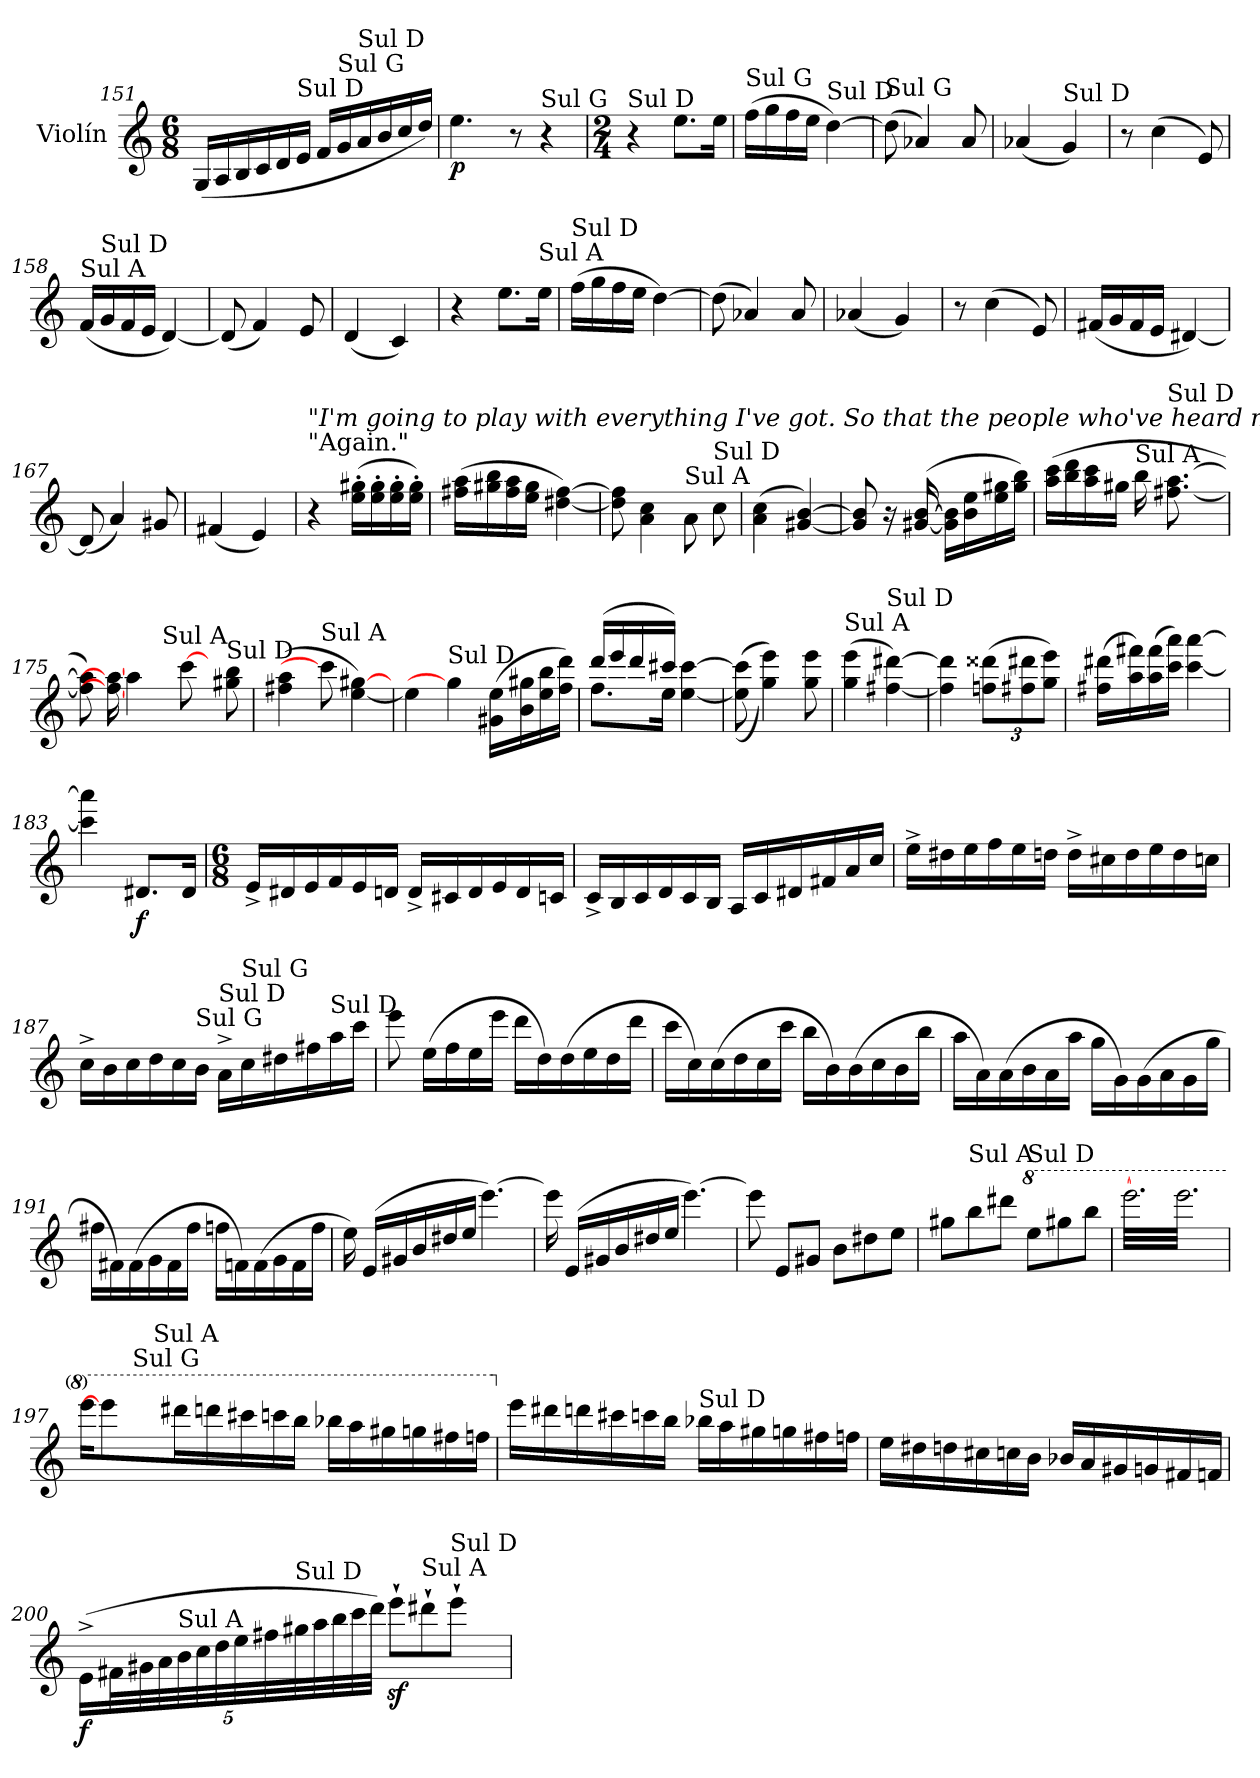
**kern	**dynam
*part1	*part1
*staff1	*staff1
*I"Violín	*
*I'Vln.	*
*clefG2	*
*k[]	*
*M6/8	*
=151	=151
(<16G>/LL	.
16A>/	.
16B>/	.
16c>/	.
16d>/	.
!LO:TX:a:t=Sul D	!
16e>/JJ	.
16f>/LL	.
!LO:TX:a:t=Sul G	!
16g>/	.
!LO:TX:a:t=Sul D	!
16a>/	.
16b>/	.
16cc>/	.
16dd>/JJ)	.
=152	=152
!	!LO:DY:b
4.ee>\	p
8r	.
!LO:TX:a:t=Sul G	!
4r	.
=153	=153
*M2/4	*
*MM80	*
!LO:TX:a:t=Sul D	!
4r	.
8.ee>\L	.
16ee>\Jk	.
=154	=154
!LO:TX:a:t=Sul G	!
(>16ff>\LL	.
16gg>\	.
16ff>\	.
16ee>\JJ	.
!LO:TX:a:t=Sul D	!
[4dd>\)	.
!!LO:LB:g=z
=155	=155
!LO:TX:a:t=Sul G	!
(>8dd>\]	.
4a-X>/)	.
8a->/	.
=156	=156
(<4a-X>/	.
!LO:TX:a:t=Sul D	!
4g>/)	.
=157	=157
8r	.
(>4cc>\	.
8e>/)	.
=158	=158
!LO:TX:a:t=Sul A	!
(<16f>/LL	.
!LO:TX:a:t=Sul D	!
16g>/	.
16f>/	.
16e>/JJ	.
[4d>/)	.
=159	=159
(<8d>/]	.
4f>/)	.
8e>/	.
=160	=160
(<4d>/	.
4c>/)	.
=161	=161
4r	.
8.ee>\L	.
!LO:TX:a:t=Sul A	!
16ee>\Jk	.
=162	=162
!LO:TX:a:t=Sul D	!
(>16ff>\LL	.
16gg>\	.
16ff>\	.
16ee>\JJ	.
[4dd>\)	.
=163	=163
(>8dd>\]	.
4a-X>/)	.
8a->/	.
=164	=164
(<4a-X>/	.
4g>/)	.
!!LO:LB:g=z
=165	=165
8r	.
(>4cc>\	.
8e>/)	.
=166	=166
(<16f#X>/LL	.
16g>/	.
16f#>/	.
16e>/JJ	.
[4d#X>/)	.
=167	=167
(<8d#>/]	.
4a>/)	.
8g#X>/	.
=168	=168
(<4f#X>/	.
4e>/)	.
=169	=169
!LO:TX:a:t="Again."	!
!LO:TX:a:i:t="I'm going to play with everything I've got. So that the people who've heard me... will never forget me. I'm a musician, after all."	!
4r	.
(>16ee\'>> 16gg#X\'>>LL	.
16ee\'>> 16gg#\'>>	.
16ee\'>> 16gg#\'>>	.
16ee\'>> 16gg#\'>>JJ)	.
=170	=170
(>16ff#X\>> 16aa\>>LL	.
16gg#X\>> 16bb\>>	.
16ff#\>> 16aa\>>	.
16ee\>> 16gg#\>>JJ	.
[4dd#X\>> [4ff#\>>)	.
=171	=171
8dd#\]>> 8ff#\]>>	.
4a\>> 4cc\>>	.
!LO:TX:a:t=Sul A	!
8a>\	.
!LO:TX:a:t=Sul D	!
8cc\>	.
=172	=172
(>4a\>> 4cc\>>	.
[4g#X/>> [4b/>>)	.
!!LO:LB:g=z
=173	=173
8g#/]>> 8b/]>>	.
16r	.
(>[16g#X/>> [16b/>>	.
16g#\]>> 16b\]>>LL	.
16b\>> 16ee\>>	.
16ee\>> 16gg#X\>>	.
16gg#\>> 16bb\>>JJ)	.
=174	=174
(>16aa\>> 16ccc\>>LL	.
16bb\>> 16ddd\>>	.
16aa\>> 16ccc\>>	.
16gg#X>\JJ	.
!LO:TX:a:t=Sul A	!
16bb\>	.
!LO:TX:a:t=Sul D	!
[8.ff#X\>> [8.aa\>>	.
=175	=175
*^	*
8ff#\]>> 8aa\]>>)	4.ryy	.
16ff#\_ 16aa\_	.	.
4aa>\	.	.
!	!LO:TX:a:t=Sul A	!
.	4.ryy	.
[8ccc\>	.	.
16ryy	.	.
!LO:TX:a:t=Sul D	!	!
8gg#X\>> 8bb\>>	.	.
*v	*v	*
=176	=176
(>4ff#X\>> 4aa\>>	.
!LO:TX:a:t=Sul A	!
8ccc\]	.
[4ee\>> [4gg#X\>>)	.
=177	=177
4ee>\]	.
!LO:TX:a:t=Sul D	!
4gg#\]>	.
(>16g#X\>> 16ee\>>LL	.
16b\>> 16gg#X\>>	.
16ee\>> 16bb\>>	.
16ff\>> 16ddd\>>JJ)	.
=178	=178
*^	*
(>16ddd>/LL	8.ff>\L	.
16eee>/	.	.
16ddd>/	.	.
16ccc#X>/JJ)	16ee>\Jk	.
[4ee\>> [4ccc#\>>	4ryy	.
*v	*v	*
!!LO:LB:g=z
=179	=179
(>(>8ee\]>> 8ccc#\]>>	.
4gg\>> 4eee\>>))	.
8gg\>> 8eee\>>	.
=180	=180
!LO:TX:a:t=Sul A	!
(>4gg\>> 4eee\>>	.
!LO:TX:a:t=Sul D	!
[4ff#X\>> [4ddd#X\>>)	.
=181	=181
4ff#\]>> 4ddd#\]>>	.
*Xbrackettup	*
(>12ffn\>> 12ddd##X\>>L	.
12ff#X\>> 12ddd#X\>>	.
12gg\>> 12eee\>>J)	.
=182	=182
(>16ff#X\>> 16ddd#X\>>LL	.
16aa\>> 16fff#X\>>)	.
(>16aa\>> 16fff#\>>	.
16ccc\>> 16aaa\>>JJ)	.
[4ccc\>> [4aaa\>>	.
=183	=183
4ccc\]>> 4aaa\]>>	.
!	!LO:DY:b
8.d#X>/L	f
16d#>/Jk	.
=184	=184
*M6/8	*
*MM130	*
16e^>/LL	.
16d#X>/	.
16e>/	.
16f>/	.
16e>/	.
16dn>/JJ	.
16d^>/LL	.
16c#X>/	.
16d>/	.
16e>/	.
16d>/	.
16cn>/JJ	.
!!LO:LB:g=z
=185	=185
16c^>/LL	.
16B>/	.
16c>/	.
16d>/	.
16c>/	.
16B>/JJ	.
16A>/LL	.
16c>/	.
16d#X>/	.
16f#X>/	.
16a>/	.
16cc>/JJ	.
=186	=186
16ee^>\LL	.
16dd#X>\	.
16ee>\	.
16ff>\	.
16ee>\	.
16ddn>\JJ	.
16dd^>\LL	.
16cc#X>\	.
16dd>\	.
16ee>\	.
16dd>\	.
16ccn>\JJ	.
=187	=187
16cc^>\LL	.
16b>\	.
16cc>\	.
16dd>\	.
16cc>\	.
!LO:TX:a:t=Sul G	!
16b>\JJ	.
!LO:TX:a:t=Sul D	!
16a^>\LL	.
!LO:TX:a:t=Sul G	!
16cc>\	.
16dd#X>\	.
16ff#X>\	.
!LO:TX:a:t=Sul D	!
16aa>\	.
16ccc>\JJ	.
!!LO:LB:g=z
=188	=188
8eee>\	.
(>16ee>\LL	.
16ff>\	.
16ee>\	.
16eee>\JJ	.
16ddd>\LL	.
16dd>\)	.
(>16dd>\	.
16ee>\	.
16dd>\	.
16ddd>\JJ	.
=189	=189
16ccc>\LL	.
16cc>\)	.
(>16cc>\	.
16dd>\	.
16cc>\	.
16ccc>\JJ	.
16bb>\LL	.
16b>\)	.
(>16b>\	.
16cc>\	.
16b>\	.
16bb>\JJ	.
=190	=190
16aa>\LL	.
16a>\)	.
(>16a>\	.
16b>\	.
16a>\	.
16aa>\JJ	.
16gg>\LL	.
16g>\)	.
(>16g>\	.
16a>\	.
16g>\	.
16gg>\JJ	.
!!LO:LB:g=z
=191	=191
16ff#X>\LL	.
16f#X>\)	.
(>16f#>\	.
16g>\	.
16f#>\	.
16ff#>\JJ	.
16ffn>\LL	.
16fn>\)	.
(>16f>\	.
16g>\	.
16f>\	.
16ff>\JJ	.
=192	=192
16ee>\)	.
*MM100	*
(>16e>/LL	.
16g#X>/	.
16b>/	.
16dd#X>/	.
16ee>/JJ	.
[4.eee>\)	.
=193	=193
16eee>\]	.
(>16e>/LL	.
16g#X>/	.
16b>/	.
16dd#X>/	.
16ee>/JJ	.
[4.eee>\)	.
=194	=194
8eee>\]	.
8e>/L	.
8g#X>/J	.
8b>\L	.
8dd#X>\	.
8ee>\J	.
!!LO:LB:g=z
=195	=195
8gg#X>\L	.
!LO:TX:a:t=Sul A	!
8bb>\	.
8ddd#X>\J	.
*8va	*
!LO:TX:a:t=Sul D	!
8eee>\L	.
8ggg#X>\	.
8bbb>\J	.
=196	=196
*tremolo	*
[32eeee>LLL	.
32eeee>	.
32eeee>	.
32eeee>	.
32eeee>	.
32eeee>	.
32eeee>	.
32eeee>	.
32eeee>	.
32eeee>	.
32eeee>	.
32eeee>	.
32eeee>	.
32eeee>	.
32eeee>	.
32eeee>	.
32eeee>	.
32eeee>	.
32eeee>	.
32eeee>	.
32eeee>	.
32eeee>	.
32eeee>	.
32eeee>JJJ	.
*Xtremolo	*
=197	=197
*MM130	*
*^	*
*	*^	*
16eeee>\LL	8.ryy	4ryy	.
4eeee]	.	.	.
!	!LO:TX:a:t=Sul G	!	!
.	2ryy	.	.
!	!	!LO:TX:a:t=Sul A	!
.	.	2.ryy	.
16dddd#X>\	.	.	.
16ddddn>\	.	.	.
16cccc#X>\	.	.	.
16ccccn>\	.	.	.
16bbb>\JJ	.	.	.
16bbb-X>\LL	.	.	.
16aaa>\	4ryy	.	.
16ggg#X>\	.	.	.
16gggn>\	.	.	.
16fff#X>\	.	.	.
16fffn>\JJ	16ryy	.	.
*v	*v	*v	*
!!LO:PB:g=z
=198	=198
*X8va	*
16eee>\LL	.
16ddd#X>\	.
16dddn>\	.
16ccc#X>\	.
16cccn>\	.
16bb>\JJ	.
!LO:TX:a:t=Sul D	!
16bb-X>\LL	.
16aa>\	.
16gg#X>\	.
16ggn>\	.
16ff#X>\	.
16ffn>\JJ	.
=199	=199
16ee>\LL	.
16dd#X>\	.
16ddn>\	.
16cc#X>\	.
16ccn>\	.
16b>\JJ	.
16b-X>/LL	.
16a>/	.
16g#X>/	.
16gn>/	.
16f#X>/	.
16fn>/JJ	.
!!LO:LB:g=z
=200	=200
!	!LO:DY:b
(>20e^>\LL	f
40f#X>\L	.
40g#X>\	.
40a>\	.
!LO:TX:a:t=Sul A	!
40b>\	.
40cc>\	.
40dd>\	.
40ee>\	.
40ff#X>\	.
!LO:TX:a:t=Sul D	!
40gg#X>\	.
40aa>\	.
40bb>\	.
40ccc>\	.
40ddd>\JJJ)	.
*MM130	*
8eeez<`>\L	.
!LO:TX:a:t=Sul A	!
8ddd#X`>\	.
!LO:TX:a:t=Sul D	!
8eee`>\J	.
=	=
*-	*-
